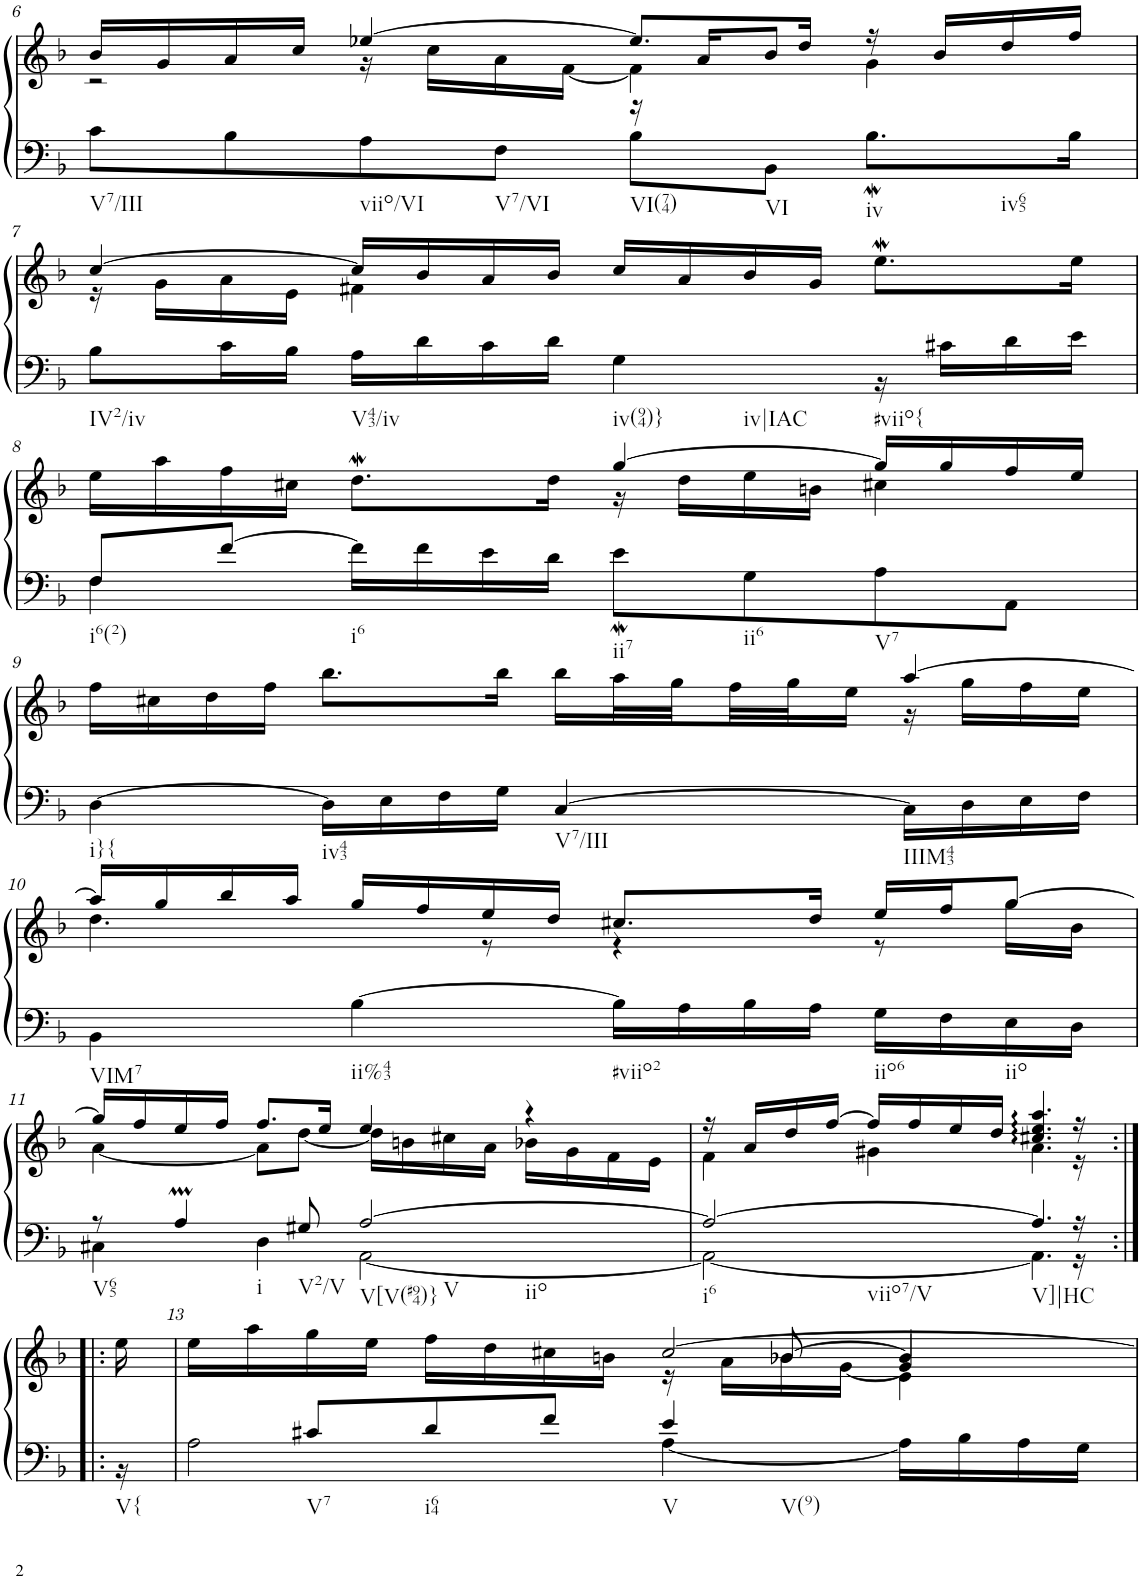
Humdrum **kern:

**kern	**kern
*part1	*part1
*staff2	*staff1
*I"Klavier linke Hand	*
!!LO:PB:g=z
*clefF4	*clefG2
*k[b-]	*k[b-]
*M4/4	*M4/4
=6	=6
*^	*^
*	*	*	*^
!LO:TX:b:t=V7/III	!	!	!	!
!LO:TX:b:t=viio/VI	!	!	!	!
!LO:TX:b:t=V7/VI	!	!	!	!
!LO:TX:b:t=VI(74)	!	!	!	!
!LO:TX:b:t=VI	!	!	!	!
!LO:TX:b:t=iv	!	!	!	!
!LO:TX:b:t=iv65	!	!	!	!
1ryy	8c\L	16b-/LL	4ryy	2r
.	.	16g/	.	.
.	8B-\	16a/	.	.
.	.	16cc/JJ	.	.
.	8A\	[4ee-X/	16r	.
.	.	.	16cc\LL	.
.	8F\J	.	16a\	.
.	.	.	[16f\JJ	.
.	8B-\L	8.ee-/L]	4f\]	16r
.	.	.	.	16a/KL
.	8BB-\J	.	.	8b-/J
.	.	16dd/Jk	.	.
.	8.B-w\L	16r	4g\	4ryy
.	.	16b-/LL	.	.
.	.	16dd/	.	.
.	16B-\Jk	16ff/JJ	.	.
*	*	*	*v	*v
!!LO:LB:g=z
=7	=7	=7	=7
!LO:TX:b:t=IV2/iv	!	!	!
!LO:TX:b:t=V43/iv	!	!	!
!LO:TX:b:t=iv(94)}	!	!	!
!LO:TX:b:t=iv|IAC	!	!	!
!LO:TX:b:t=#viio{	!	!	!
1ryy	8B-\L	[4cc/	16r
.	.	.	16g\LL
.	16c\L	.	16a\
.	16B-\JJ	.	16e\JJ
.	16A\LL	16cc/LL]	4f#X\
.	16d\	16b-/	.
.	16c\	16a/	.
.	16d\JJ	16b-/JJ	.
.	4G\	16cc/LL	2ryy
.	.	16a/	.
.	.	16b-/	.
.	.	16g/JJ	.
.	16r	8.eeW\L	.
.	16c#X\LL	.	.
.	16d\	.	.
.	16e\JJ	16ee\Jk	.
!!LO:LB:g=z	!!
=8	=8	=8	=8
!LO:TX:b:t=i6(2)	!	!	!
8F/L	4F\	16ee\LL	2ryy
.	.	16aa\	.
[8f/J	.	16ff\	.
.	.	16cc#X\JJ	.
!LO:TX:b:t=i6	!	!	!
16f\LL]	4ryy	8.ddW\L	.
16f\	.	.	.
16e\	.	.	.
16d\JJ	.	16dd\Jk	.
!LO:TX:b:t=ii7	!	!	!
!LO:TX:b:t=ii6	!	!	!
4ryy	8eW\L	[4gg/	16r
.	.	.	16dd\LL
.	8G\	.	16ee\
.	.	.	16bn\JJ
!LO:TX:b:t=V7	!	!	!
4ryy	8A\	16gg/LL]	4cc#X\
.	.	16gg/	.
.	8AA\J	16ff/	.
.	.	16ee/JJ	.
*v	*v	*	*
!!LO:LB:g=z	!!
=9	=9	=9
!LO:TX:b:t=i}{	!	!
[4D\	16ff\LL	2.ryy
.	16cc#X\	.
.	16dd\	.
.	16ff\JJ	.
!LO:TX:b:t=iv43	!	!
16D\LL]	8.bb-\L	.
16E\	.	.
16F\	.	.
16G\JJ	16bb-\Jk	.
!LO:TX:b:t=V7/III	!	!
[4C/	16bb-\LL	.
.	32aa\L	.
.	32gg\	.
.	32ff\	.
.	32gg\J	.
.	16ee\JJ	.
!LO:TX:b:t=IIIM43	!	!
16C\LL]	[4aa/	16r
16D\	.	16gg\LL
16E\	.	16ff\
16F\JJ	.	16ee\JJ
!!LO:LB:g=z	!!
=10	=10	=10
!LO:TX:b:t=VIM7	!	!
4BB-\	16aa/LL]	4.dd\
.	16gg/	.
.	16bb-/	.
.	16aa/JJ	.
!LO:TX:b:t=ii%43	!	!
[4B-\	16gg/LL	.
.	16ff/	.
.	16ee/	8r
.	16dd/JJ	.
!LO:TX:b:t=#viio2	!	!
16B-\LL]	8.cc#X/L	4r
16A\	.	.
16B-\	.	.
16A\JJ	16dd/Jk	.
!LO:TX:b:t=iio6	!	!
16G\LL	16ee/LL	8r
16F\	16ff/J	.
!LO:TX:b:t=iio	!	!
16E\	[8gg/J	16gg\LL
16D\JJ	.	16b-\JJ
!!LO:LB:g=z	!!
=11	=11	=11
*^	*	*
!LO:TX:b:t=V65	!	!	!
8r	4C#X\	16gg/LL]	[4a\
.	.	16ff/	.
!LO:TX:b:t=i	!	!	!
4Am/	.	16ee/	.
.	.	16ff/JJ	.
.	4D\	8.ff/L	8a\L]
!LO:TX:b:t=V2/V	!	!	!
8G#X/	.	.	[8dd\J
.	.	16ee/Jk	.
!LO:TX:b:t=V[V(#94)}	!	!	!
!LO:TX:b:t=V	!	!	!
!LO:TX:b:t=iio	!	!	!
[2A/	[2AA\	4ee/	16dd\LL]
.	.	.	16bn\
.	.	.	16cc#X\
.	.	.	16a\JJ
.	.	4r	16b-X\LL
.	.	.	16g\
.	.	.	16f\
.	.	.	16e\JJ
=12	=12	=12	=12
!LO:TX:b:t=i6	!	!	!
!LO:TX:b:t=viio7/V	!	!	!
2A/_	2AA\_	16r	4f\
.	.	16a/LL	.
.	.	16dd/	.
.	.	[16ff/JJ	.
.	.	16ff/LL]	4g#X\
.	.	16ff/	.
.	.	16ee/	.
.	.	16dd/JJ	.
!LO:TX:b:t=V]|HC	!	!	!
4.A/]	4.AA\]	4.cc#X/ 4.ee/ 4.aa/	4.a\
16r	16r	16r	16r
!!LO:LB:g=z
=12X1:|!|:	=12X1:|!|:	=12X1:|!|:	=12X1:|!|:
!LO:TX:b:t=V{	!	!	!
*	*	*v	*v
16ryy	16r	16ee\
=13	=13	=13
*	*	*^
*	*	*	*^
*	*	*	*	*^
8ryy	2A\	16ee\LL	2ryy	2.ryy	8ryy
.	.	16aa\	.	.	.
*	*	*	*	*v	*v
!LO:TX:b:t=V7	!	!	!	!
8c#X/L	.	16gg\	.	.
.	.	16ee\JJ	.	.
!LO:TX:b:t=i64	!	!	!	!
8d/	.	16ff\LL	.	.
.	.	16dd\	.	.
8f/J	.	16cc#X\	.	.
.	.	16bn\JJ	.	.
!LO:TX:b:t=V	!	!	!	!
!LO:TX:b:t=V(9)	!	!	!	!
4e/	[4A\	[2cc#/	16r	.
.	.	.	16a\LL	.
*	*	*	*	*^
.	.	.	16b-X\	.	[8b-/
.	.	.	[16g\JJ	.	.
4ryy	16A\LL]	.	4g/]	4e\	4b-/]
.	16B-\	.	.	.	.
.	16A\	.	.	.	.
.	16G\JJ	.	.	.	.
*v	*v	*	*	*	*
*	*v	*v	*v	*v
=	=
*-	*-
